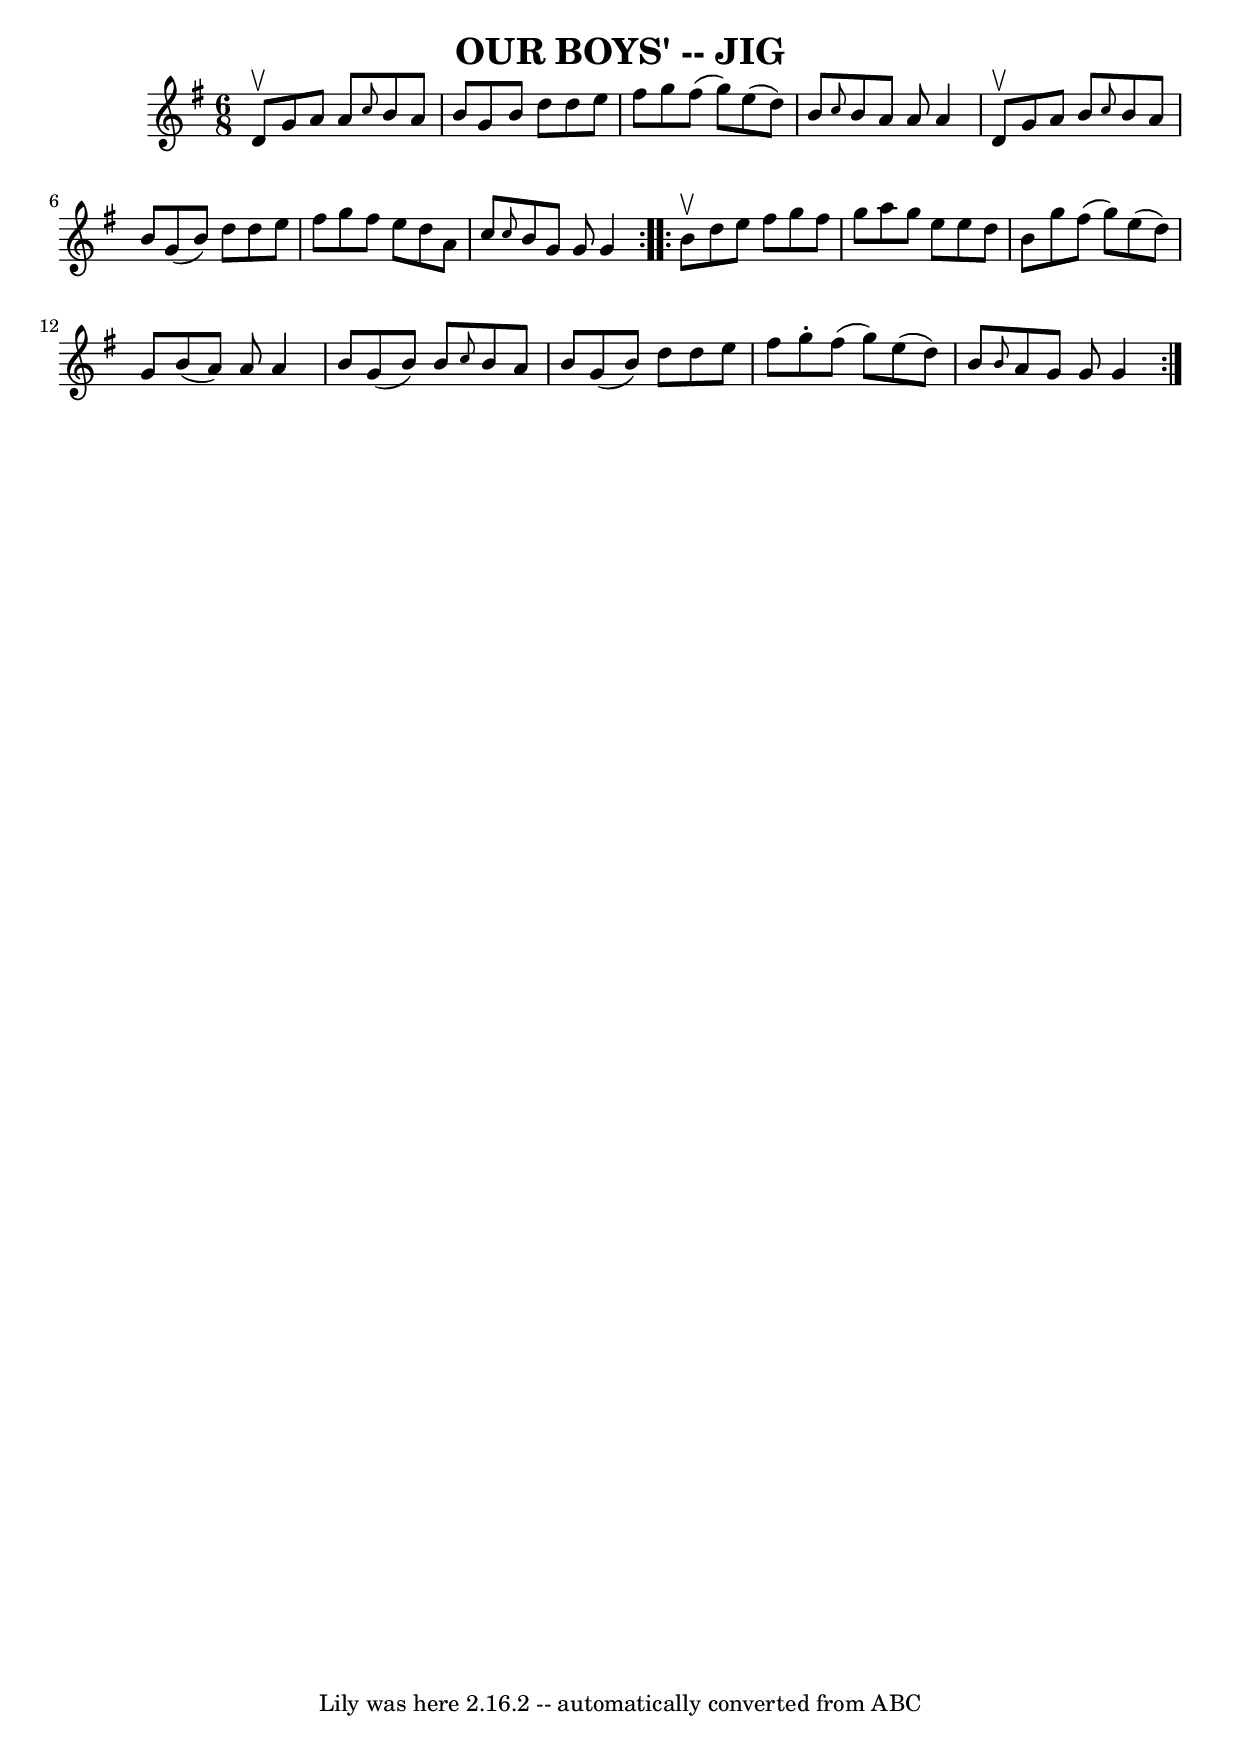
\version "2.16.2"
\include "Mammoth.ily"
\header {
  %% book = "Ryan's Mammoth Collection of Fiddle Tunes"
  crossRefNumber = "1"
  footnotes = ""
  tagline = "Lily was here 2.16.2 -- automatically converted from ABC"
  title = "OUR BOYS' -- JIG"

}
voicedefault =  {



  \repeat volta 2 {

    \time 6/8 
    \key g \major
 d'8^\upbow       |
    g'8 a'8 a'8  
    \grace { c''8  
	   } b'8 a'8 b'8    |
    g'8 b'8 d''8    
    d''8 e''8 fis''8    |
    g''8 fis''8 (g''8) e''8 (
    d''8) b'8    |
    \grace { c''8  
	   } b'8 a'8 a'8 a'4    
    d'8^\upbow   |
    |
    g'8 a'8 b'8  \grace { c''8  
			}   
    b'8 a'8 b'8    |
    g'8 (b'8) d''8 d''8 e''8    
    fis''8    |
    g''8 fis''8 e''8 d''8 a'8 c''8    |
    
    \grace { c''8  
	   } b'8 g'8 g'8 g'4    
  }     
  \repeat volta 2 {
    b'8 
    ^\upbow       |
    d''8 e''8 fis''8 g''8 fis''8 g''8    
    |
    a''8 g''8 e''8 e''8 d''8 b'8    |
    g''8    
    fis''8 (g''8) e''8 (d''8) g'8    |
    b'8 (a'8)   
    a'8 a'4 b'8    |
    |
    g'8 (b'8) b'8  \grace {    
      c''8  
    } b'8 a'8 b'8    |
    g'8 (b'8) d''8 d''8    
    e''8 fis''8    |
    g''8 -. fis''8 (g''8) e''8 (d''8)  
    b'8    |
    \grace { b'8  
	   } a'8 g'8 g'8 g'4    
  }   

}

\score{
  <<

    \context Staff="default"
    {
      \voicedefault 
      
    }

  >>
  \layout {
    
  }
  \midi {
  }

}
